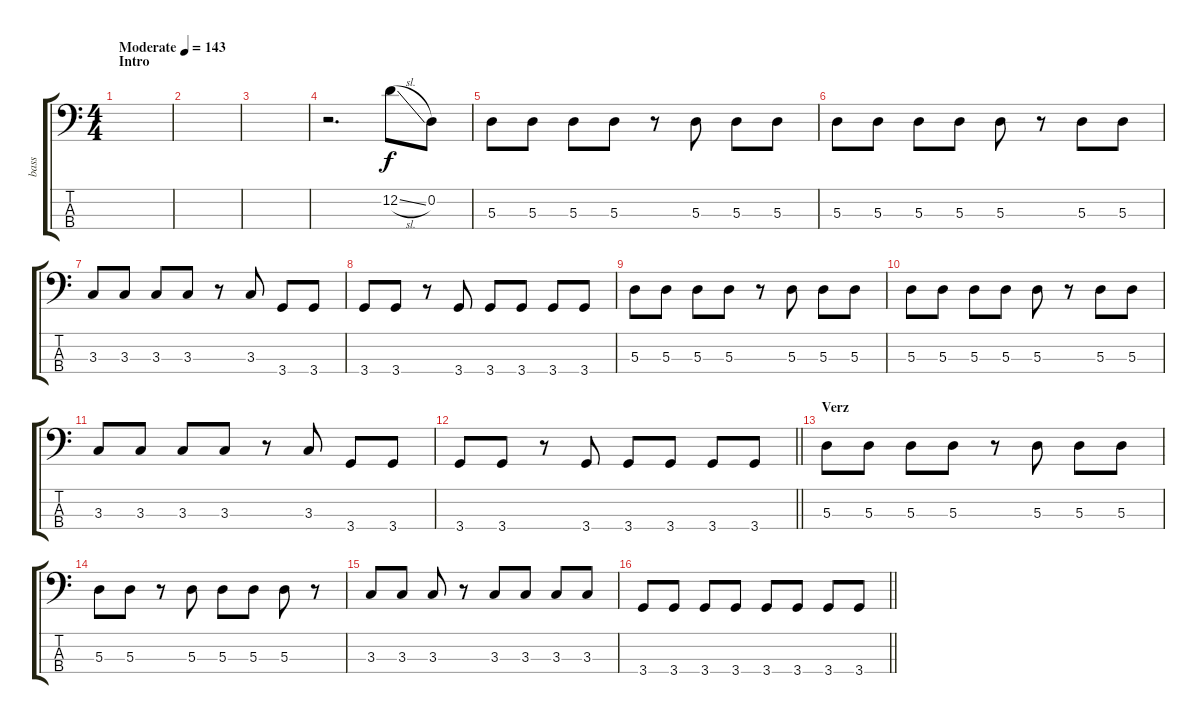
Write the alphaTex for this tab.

\track ("bass" "bass") {instrument electricbassfinger}
\staff {score tabs}
\tuning (G2 D2 A1 E1) {hide}
\ts (4 4)
\section ("" "Intro")
\tempo (143 "Moderate")
\clef f4
\ks c
|
|
|
r.2{d} 12.2{sl}.8 0.2.8 |
5.3.8 5.3.8 5.3.8 5.3.8 r.8 5.3.8 5.3.8 5.3.8 |
5.3.8 5.3.8 5.3.8 5.3.8 5.3.8 r.8 5.3.8 5.3.8 |
3.3.8 3.3.8 3.3.8 3.3.8 r.8 3.3.8 3.4.8 3.4.8 |
3.4.8 3.4.8 r.8 3.4.8 3.4.8 3.4.8 3.4.8 3.4.8 |
5.3.8 5.3.8 5.3.8 5.3.8 r.8 5.3.8 5.3.8 5.3.8 |
5.3.8 5.3.8 5.3.8 5.3.8 5.3.8 r.8 5.3.8 5.3.8 |
3.3.8 3.3.8 3.3.8 3.3.8 r.8 3.3.8 3.4.8 3.4.8 |
\barLineRight lightlight
3.4.8 3.4.8 r.8 3.4.8 3.4.8 3.4.8 3.4.8 3.4.8 |
\section ("" "Verz")
5.3.8 5.3.8 5.3.8 5.3.8 r.8 5.3.8 5.3.8 5.3.8 |
5.3.8 5.3.8 r.8 5.3.8 5.3.8 5.3.8 5.3.8 r.8 |
3.3.8 3.3.8 3.3.8 r.8 3.3.8 3.3.8 3.3.8 3.3.8 |
\barLineRight lightlight
3.4.8 3.4.8 3.4.8 3.4.8 3.4.8 3.4.8 3.4.8 3.4.8
